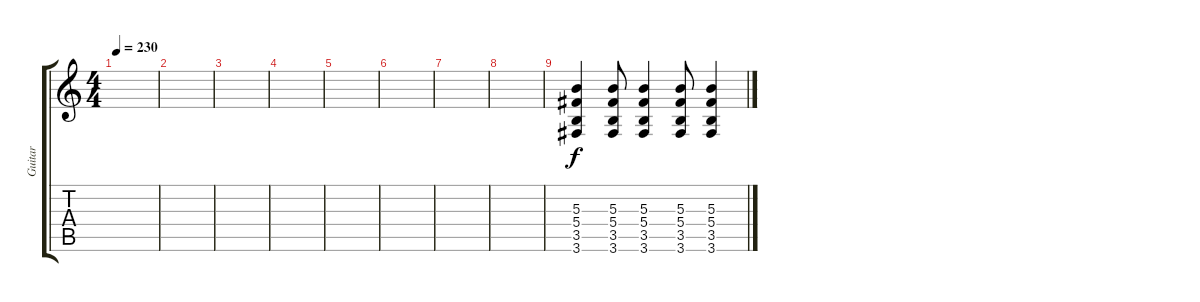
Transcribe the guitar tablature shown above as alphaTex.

\track ("Guitar" "Guitar") {instrument distortionguitar}
\staff {score tabs}
\tuning (Eb4 Bb3 Gb3 Db3 Ab2 Eb2) {hide}
\ts (4 4)
\tempo 230
\clef g2
\ks c
|
|
|
|
|
|
|
|
(5.3 5.4 3.5 3.6).4 (5.3 5.4 3.5 3.6).8 (5.3 5.4 3.5 3.6).4 (5.3 5.4 3.5 3.6).8 (5.3 5.4 3.5 3.6).4
